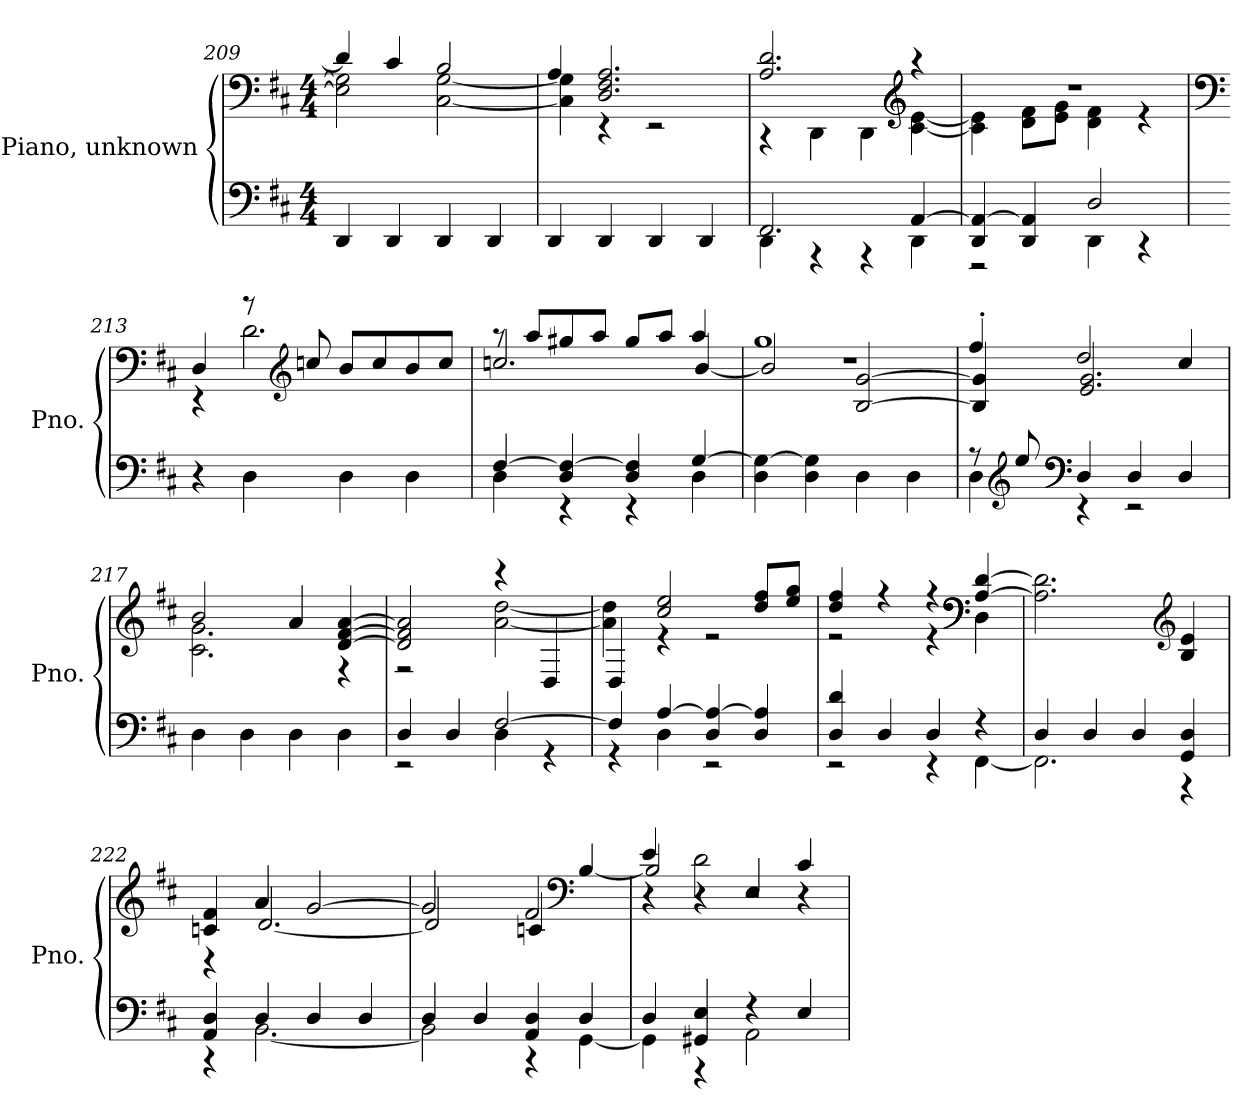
**kern	**kern
*part1	*part1
*staff2	*staff1
*I"Piano, unknown	*
*I'Pno.	*
*clefF4	*clefF4
*k[f#c#]	*k[f#c#]
*M4/4	*M4/4
=209	=209
*	*^
4DD/	4d/]	2E\] 2G\]
4DD/	4c#/	.
4DD/	2B/	[2C#\ [2G\
4DD/	.	.
=210	=210	=210
4DD/	4A/	4C#\] 4G\]
4DD/	2.D/ 2.F#/ 2.A/	4r
4DD/	.	2r
4DD/	.	.
!!LO:LB:g=z	!!
=211	=211	=211
*^	*	*
2.FF#/	4DD\	2.A/ 2.d/	4r
.	4r	.	4DD\
.	4r	.	4DD\
*	*	*clefG2	*
[4AA/	4DD\	4r	[4c#\ [4e\
=212	=212	=212	=212
4DD/ 4AA/_	2r	1r	4c#\] 4e\]
4DD/ 4AA/]	.	.	8d\ 8f#\L
.	.	.	8e\ 8g\J
2D/	4DD\	.	4d\ 4f#\
.	4r	.	4r
*v	*v	*	*
=213	=213	=213
*	*clefF4	*
4r	4D/	4r
4D\	8r	2.d\
*	*clefG2	*
.	8ccn/	.
4D\	8b/L	.
.	8cc/	.
4D\	8b/	.
.	8cc/J	.
=214	=214	=214
*^	*	*
[4F#/	4D\	8r	2.ccn/
.	.	8aa/L	.
4D/ 4F#/_	4r	8gg#X/	.
.	.	8aa/J	.
4D/ 4F#/]	4r	8gg#/L	.
.	.	8aa/J	.
[4G/	4D\	4aa/	[4b/
*v	*v	*	*
=215	=215	=215
*	*	*^
4D\ 4G\_	1r	1gg	2b/]
4D\ 4G\]	.	.	.
4D\	.	.	[2B/ [2g/
4D\	.	.	.
*	*	*v	*v
!!LO:LB:g=z
=216	=216	=216
*^	*	*
8r	4D\	4ff#'/	4B/] 4g/]
*clefG2	*	*	*
8ee/	.	.	.
*clefF4	*	*	*
4D/	4r	2dd/	2.e/ 2.g/
4D/	2r	.	.
4D/	.	4cc#/	.
*v	*v	*	*
=217	=217	=217
4D\	2b/	2.c#\ 2.g\
4D\	.	.
4D\	4a/	.
4D\	[4d/ [4f#/ [4a/	4r
=218	=218	=218
*^	*	*
4D/	2r	2d/] 2f#/] 2a/]	2r
4D/	.	.	.
[2F#/	4D\	4r	[2a\ [2dd\
.	4r	4D/	.
=219	=219	=219	=219
4F#/]	4r	4D/	4a\] 4dd\]
[4A/	4D\	2cc#/ 2ee/	4r
4D/ 4A/_	2r	.	2r
4D/ 4A/]	.	8dd/ 8ff#/L	.
.	.	8ee/ 8gg/J	.
=220	=220	=220	=220
4D/ 4d/	2r	4dd/ 4ff#/	2r
4D/	.	4r	.
4D/	4r	4r	4r
*	*	*clefF4	*
4r	[4FF#\	[4A/ [4d/	4D\
*	*	*v	*v
=221	=221	=221
4D/	2.FF#\]	2.A\] 2.d\]
4D/	.	.
4D/	.	.
*	*	*clefG2
4GG/ 4D/	4r	4B/ 4e/
!!LO:LB:g=z
=222	=222	=222
*	*	*^
4AA/ 4D/	4r	4cn/ 4f#/	4r
4D/	[2.BB\	4a/	[2.d/
4D/	.	[2g/	.
4D/	.	.	.
=223	=223	=223	=223
4D/	2BB\]	2g/]	2d/]
4D/	.	.	.
4AA/ 4D/	4r	2f#/	4cn/
*	*	*clefF4	*
4D/	[4GG\	.	[4B/
=224	=224	=224	=224
*	*	*	*^
4D/	4GG\]	4e/	4r	2B/]
4GG#X/ 4E/	4r	4r	2d\	.
4r	2AA\	4E/	.	2r
4E/	.	4c#/	4r	.
*v	*v	*	*	*
*	*v	*v	*v
=	=
*-	*-
